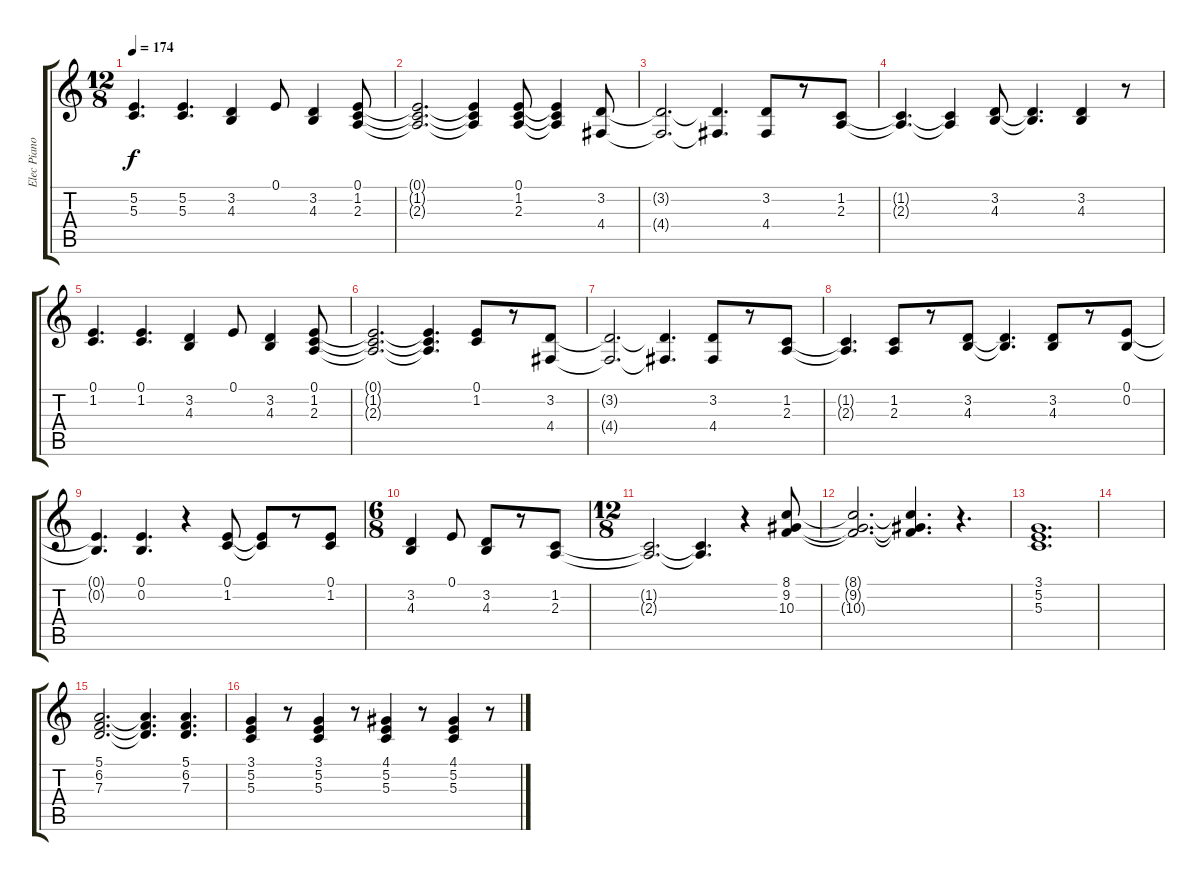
\track ("Elec Piano 2 RH" "Elec Piano") {instrument electricpiano1}
\staff {score tabs}
\tuning (E4 B3 G3 D3 A2 E2) {hide}
\ts (12 8)
\tempo 174
\clef g2
\ks c
(5.2 5.3).4{d dy f} (5.2 5.3).4{d} (3.2 4.3).4 0.1.8 (3.2 4.3).4 (0.1 1.2 2.3).8 |
(0.1{t} 1.2{t} 2.3{t}).2{d} (0.1{t} 1.2{t} 2.3{t}).4 (0.1 1.2 2.3).8 (0.1{t} 1.2{t} 2.3{t}).4 (3.2 4.4).8 |
(3.2{t} 4.4{t}).2{d} (3.2{t} 4.4{t}).4{d} (3.2 4.4).8 r.8 (1.2 2.3).8 |
(1.2{t} 2.3{t}).4{d} (1.2{t} 2.3{t}).4 (3.2 4.3).8 (3.2{t} 4.3{t}).4{d} (3.2 4.3).4 r.8 |
(0.1 1.2).4{d} (0.1 1.2).4{d} (3.2 4.3).4 0.1.8 (3.2 4.3).4 (0.1 1.2 2.3).8 |
(0.1{t} 1.2{t} 2.3{t}).2{d} (0.1{t} 1.2{t} 2.3{t}).4{d} (0.1 1.2).8 r.8 (3.2 4.4).8 |
(3.2{t} 4.4{t}).2{d} (3.2{t} 4.4{t}).4{d} (3.2 4.4).8 r.8 (1.2 2.3).8 |
(1.2{t} 2.3{t}).4{d} (1.2 2.3).8 r.8 (3.2 4.3).8 (3.2{t} 4.3{t}).4{d} (3.2 4.3).8 r.8 (0.1 0.2).8 |
(0.1{t} 0.2{t}).4{d} (0.1 0.2).4{d} r.4 (0.1 1.2).8 (0.1{t} 1.2{t}).8 r.8 (0.1 1.2).8 |
\ts (6 8)
(3.2 4.3).4 0.1.8 (3.2 4.3).8 r.8 (1.2 2.3).8 |
\ts (12 8)
(1.2{t} 2.3{t}).2{d} (1.2{t} 2.3{t}).4{d} r.4 (8.1 9.2 10.3).8 |
(8.1{t} 9.2{t} 10.3{t}).2{d} (8.1{t} 9.2{t} 10.3{t}).4{d} r.4{d} |
(3.1 5.2 5.3).1{d} |
|
(5.1 6.2 7.3).2{d} (5.1{t} 6.2{t} 7.3{t}).4{d} (5.1 6.2 7.3).4{d} |
(3.1 5.2 5.3).4 r.8 (3.1 5.2 5.3).4 r.8 (4.1 5.2 5.3).4 r.8 (4.1 5.2 5.3).4 r.8
